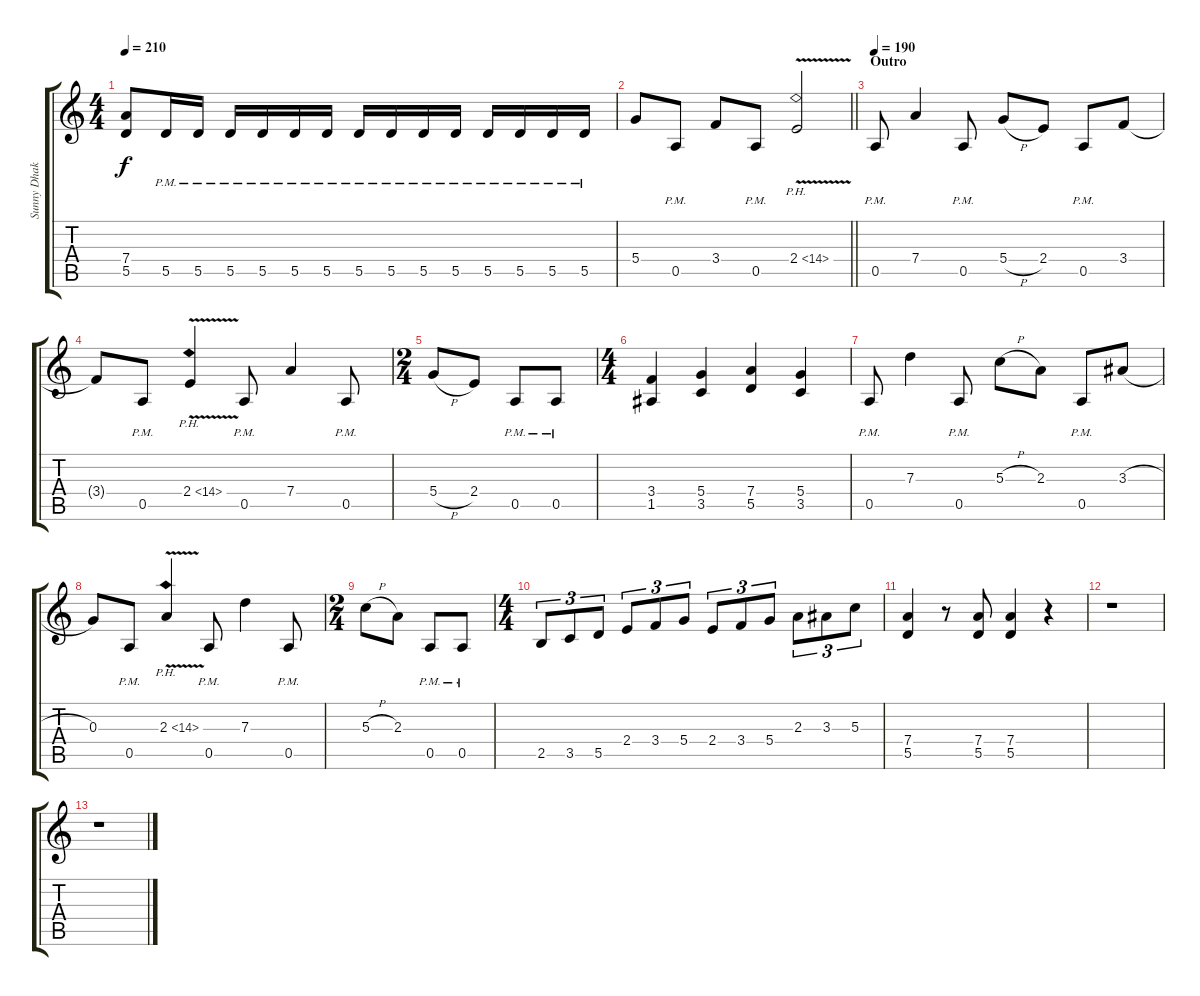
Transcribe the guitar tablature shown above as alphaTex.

\track ("Sunny Dhak" "Sunny Dhak") {instrument distortionguitar}
\staff {score tabs}
\tuning (E4 B3 G3 D3 A2 E2) {hide}
\ts (4 4)
\tempo 210
\clef g2
\ks c
(7.4 5.5).8{dy f} 5.5{pm}.16 5.5{pm}.16 5.5{pm}.16 5.5{pm}.16 5.5{pm}.16 5.5{pm}.16 5.5{pm}.16 5.5{pm}.16 5.5{pm}.16 5.5{pm}.16 5.5{pm}.16 5.5{pm}.16 5.5{pm}.16 5.5{pm}.16 |
\barLineRight lightlight
5.4.8 0.5{pm}.8 3.4.8 0.5{pm}.8 2.4{ph 12 v}.2 |
\section ("" "Outro")
\tempo 190
0.5{pm}.8 7.4.4 0.5{pm}.8 5.4{h}.8 2.4.8 0.5{pm}.8 3.4.8 |
3.4{t}.8 0.5{pm}.8 2.4{ph 12 v}.4 0.5{pm}.8 7.4.4 0.5{pm}.8 |
\ts (2 4)
5.4{h}.8 2.4.8 0.5{pm}.8 0.5{pm}.8 |
\ts (4 4)
(3.4 1.5).4 (5.4 3.5).4 (7.4 5.5).4 (5.4 3.5).4 |
0.5{pm}.8 7.3.4 0.5{pm}.8 5.3{h}.8 2.3.8 0.5{pm}.8 3.3{h}.8 |
0.3.8 0.5{pm}.8 2.3{ph 12 v}.4 0.5{pm}.8 7.3.4 0.5{pm}.8 |
\ts (2 4)
5.3{h}.8 2.3.8 0.5{pm}.8 0.5{pm}.8 |
\ts (4 4)
2.5.8{tu (3 2)} 3.5.8{tu (3 2)} 5.5.8{tu (3 2)} 2.4.8{tu (3 2)} 3.4.8{tu (3 2)} 5.4.8{tu (3 2)} 2.4.8{tu (3 2)} 3.4.8{tu (3 2)} 5.4.8{tu (3 2)} 2.3.8{tu (3 2)} 3.3.8{tu (3 2)} 5.3.8{tu (3 2)} |
(7.4 5.5).4 r.8 (7.4 5.5).8 (7.4 5.5).4 r.4 |
r.1 |
r.1
